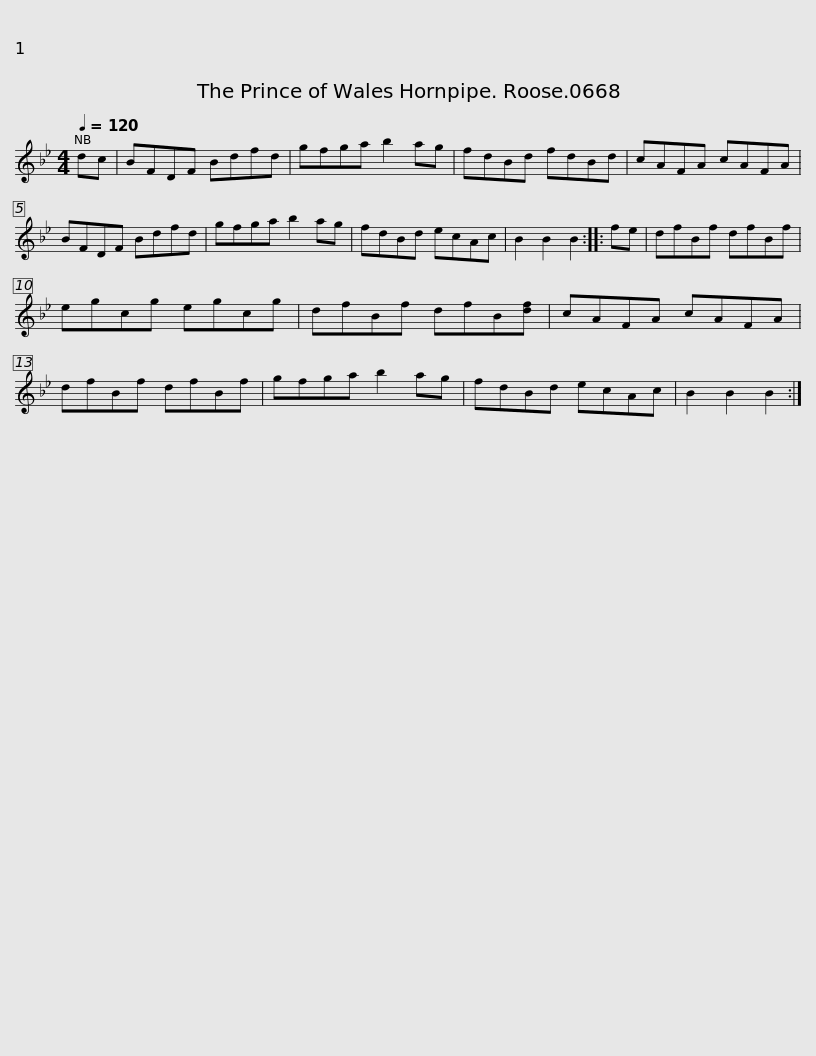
X:1
L:1/8
Q:1/4=120
M:4/4
I:linebreak $
K:Bb
V:1 treble
V:1
 dc | BFDF Bdfd | gfga b2 ag | fdBd fdBd | cAFA cAFA | %5
 BFDF Bdfd |$ gfga b2 ag | fdBd ecAc | B2 B2 B2 :: fe | %10
 dfBf dfBf | egcg egcg |$ dfBf dfB[df] | cAFA cAFA | dfBf dfBf | %15
 gfga b2 ag | fdBd ecAc | B2 B2 B2 :| %18
